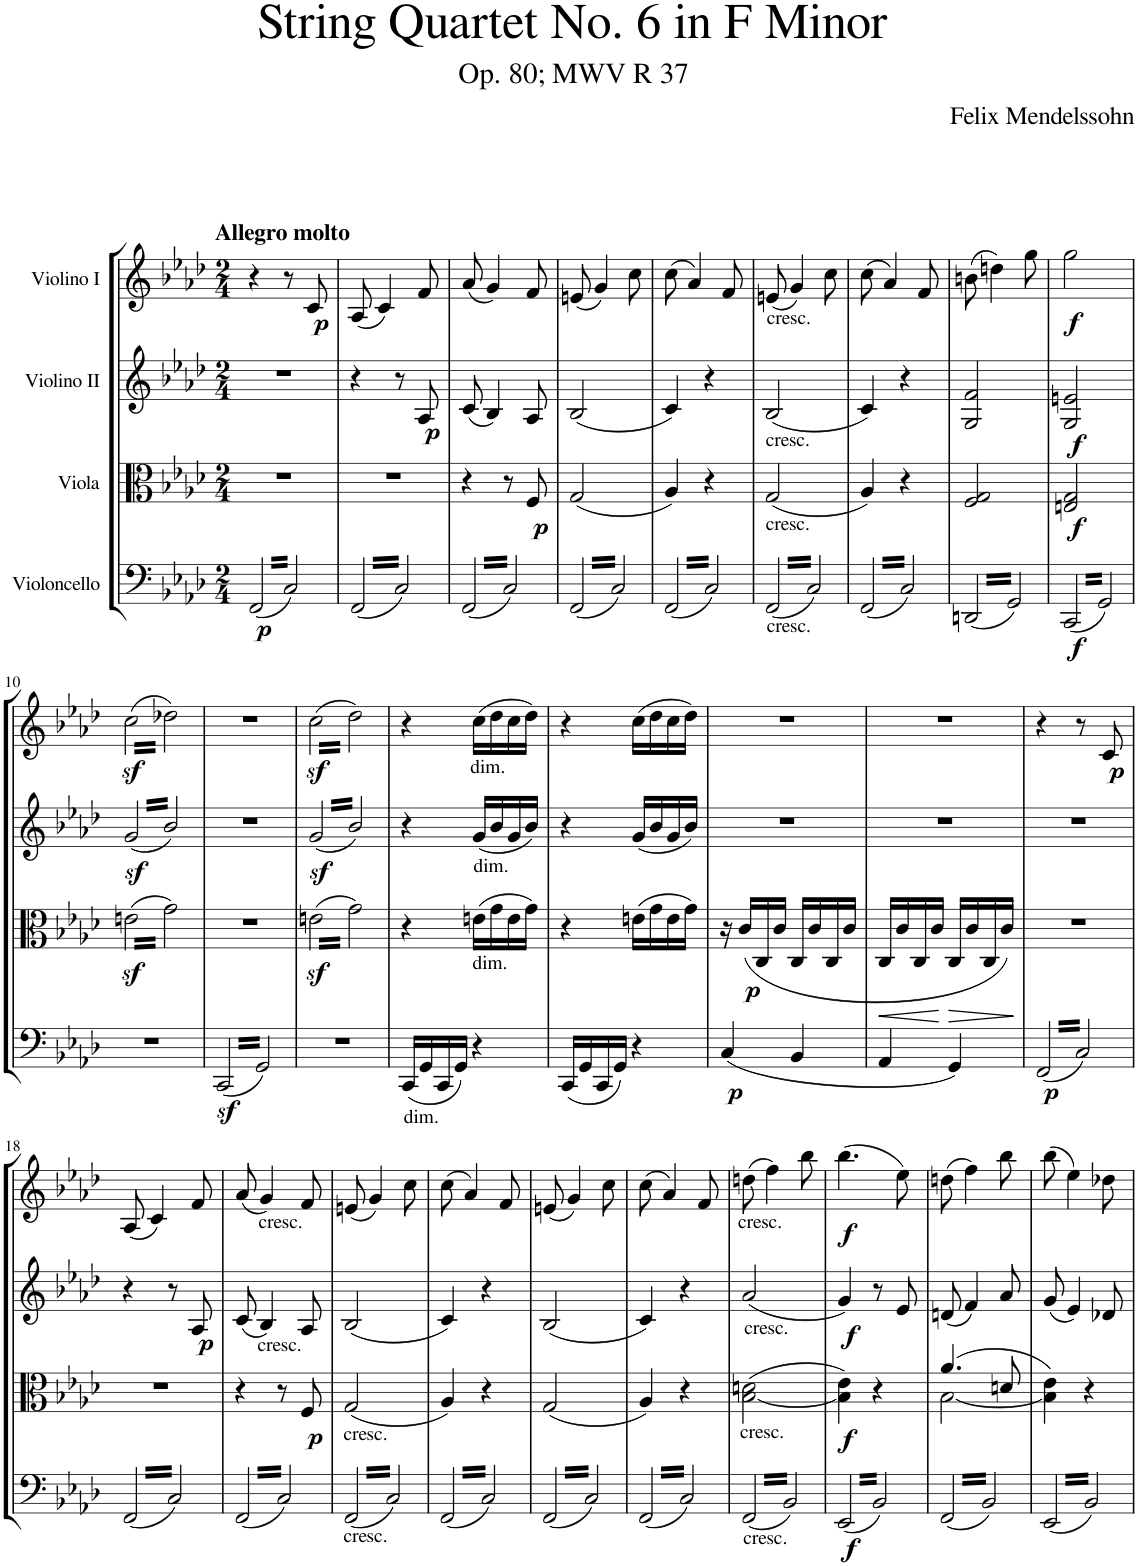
**kern	**dynam	**kern	**dynam	**kern	**dynam	**kern	**dynam
*part4	*part4	*part3	*part3	*part2	*part2	*part1	*part1
*staff4	*staff4	*staff3	*staff3	*staff2	*staff2	*staff1	*staff1
*I"Violoncello	*	*I"Viola	*	*I"Violino II	*	*I"Violino I	*
*I'Vc	*	*I'Vla	*	*I'Vln	*	*I'Vln	*
*clefF4	*	*clefC3	*	*clefG2	*	*clefG2	*
*k[b-e-a-d-]	*	*k[b-e-a-d-]	*	*k[b-e-a-d-]	*	*k[b-e-a-d-]	*
*M2/4	*	*M2/4	*	*M2/4	*	*M2/4	*
=1	=1	=1	=1	=1	=1	=1	=1
!	!	!	!	!	!	!LO:TX:a:B:t=Allegro molto	!
!	!LO:DY:b	!	!	!	!	!	!
*tremolo	*	*	*	*	*	*	*
(32FF/LLL	p	2r	.	2r	.	4r	.
32C/)	.	.	.	.	.	.	.
32FF/	.	.	.	.	.	.	.
32C/)	.	.	.	.	.	.	.
32FF/	.	.	.	.	.	.	.
32C/)	.	.	.	.	.	.	.
32FF/	.	.	.	.	.	.	.
32C/)	.	.	.	.	.	.	.
32FF/	.	.	.	.	.	8r	.
32C/)	.	.	.	.	.	.	.
32FF/	.	.	.	.	.	.	.
32C/)	.	.	.	.	.	.	.
!	!	!	!	!	!	!	!LO:DY:b
32FF/	.	.	.	.	.	8c/	p
32C/)	.	.	.	.	.	.	.
32FF/	.	.	.	.	.	.	.
32C/)JJJ	.	.	.	.	.	.	.
=2	=2	=2	=2	=2	=2	=2	=2
(32FF/LLL	.	2r	.	4r	.	(8A-/	.
32C/)	.	.	.	.	.	.	.
32FF/	.	.	.	.	.	.	.
32C/)	.	.	.	.	.	.	.
32FF/	.	.	.	.	.	4c/)	.
32C/)	.	.	.	.	.	.	.
32FF/	.	.	.	.	.	.	.
32C/)	.	.	.	.	.	.	.
32FF/	.	.	.	8r	.	.	.
32C/)	.	.	.	.	.	.	.
32FF/	.	.	.	.	.	.	.
32C/)	.	.	.	.	.	.	.
!	!	!	!	!	!LO:DY:b	!	!
32FF/	.	.	.	8A-/	p	8f/	.
32C/)	.	.	.	.	.	.	.
32FF/	.	.	.	.	.	.	.
32C/)JJJ	.	.	.	.	.	.	.
=3	=3	=3	=3	=3	=3	=3	=3
(32FF/LLL	.	4r	.	(8c/	.	(8a-/	.
32C/)	.	.	.	.	.	.	.
32FF/	.	.	.	.	.	.	.
32C/)	.	.	.	.	.	.	.
32FF/	.	.	.	4B-/)	.	4g/)	.
32C/)	.	.	.	.	.	.	.
32FF/	.	.	.	.	.	.	.
32C/)	.	.	.	.	.	.	.
32FF/	.	8r	.	.	.	.	.
32C/)	.	.	.	.	.	.	.
32FF/	.	.	.	.	.	.	.
32C/)	.	.	.	.	.	.	.
!	!	!	!LO:DY:b	!	!	!	!
32FF/	.	8F/	p	8A-/	.	8f/	.
32C/)	.	.	.	.	.	.	.
32FF/	.	.	.	.	.	.	.
32C/)JJJ	.	.	.	.	.	.	.
=4	=4	=4	=4	=4	=4	=4	=4
(32FF/LLL	.	(2G/	.	(2B-/	.	(8en/	.
32C/)	.	.	.	.	.	.	.
32FF/	.	.	.	.	.	.	.
32C/)	.	.	.	.	.	.	.
32FF/	.	.	.	.	.	4g/)	.
32C/)	.	.	.	.	.	.	.
32FF/	.	.	.	.	.	.	.
32C/)	.	.	.	.	.	.	.
32FF/	.	.	.	.	.	.	.
32C/)	.	.	.	.	.	.	.
32FF/	.	.	.	.	.	.	.
32C/)	.	.	.	.	.	.	.
32FF/	.	.	.	.	.	8cc\	.
32C/)	.	.	.	.	.	.	.
32FF/	.	.	.	.	.	.	.
32C/)JJJ	.	.	.	.	.	.	.
=5	=5	=5	=5	=5	=5	=5	=5
(32FF/LLL	.	4A-/)	.	4c/)	.	(8cc\	.
32C/)	.	.	.	.	.	.	.
32FF/	.	.	.	.	.	.	.
32C/)	.	.	.	.	.	.	.
32FF/	.	.	.	.	.	4a-/)	.
32C/)	.	.	.	.	.	.	.
32FF/	.	.	.	.	.	.	.
32C/)	.	.	.	.	.	.	.
32FF/	.	4r	.	4r	.	.	.
32C/)	.	.	.	.	.	.	.
32FF/	.	.	.	.	.	.	.
32C/)	.	.	.	.	.	.	.
32FF/	.	.	.	.	.	8f/	.
32C/)	.	.	.	.	.	.	.
32FF/	.	.	.	.	.	.	.
32C/)JJJ	.	.	.	.	.	.	.
=6	=6	=6	=6	=6	=6	=6	=6
!	!	!	!	!	!	!LO:TX:b:t=cresc.	!
!	!	!	!	!LO:TX:b:t=cresc.	!	!	!
!	!	!LO:TX:b:t=cresc.	!	!	!	!	!
!LO:TX:b:t=cresc.	!	!	!	!	!	!	!
(32FF/LLL	.	(2G/	.	(2B-/	.	(8en/	.
32C/)	.	.	.	.	.	.	.
32FF/	.	.	.	.	.	.	.
32C/)	.	.	.	.	.	.	.
32FF/	.	.	.	.	.	4g/)	.
32C/)	.	.	.	.	.	.	.
32FF/	.	.	.	.	.	.	.
32C/)	.	.	.	.	.	.	.
32FF/	.	.	.	.	.	.	.
32C/)	.	.	.	.	.	.	.
32FF/	.	.	.	.	.	.	.
32C/)	.	.	.	.	.	.	.
32FF/	.	.	.	.	.	8cc\	.
32C/)	.	.	.	.	.	.	.
32FF/	.	.	.	.	.	.	.
32C/)JJJ	.	.	.	.	.	.	.
=7	=7	=7	=7	=7	=7	=7	=7
(32FF/LLL	.	4A-/)	.	4c/)	.	(8cc\	.
32C/)	.	.	.	.	.	.	.
32FF/	.	.	.	.	.	.	.
32C/)	.	.	.	.	.	.	.
32FF/	.	.	.	.	.	4a-/)	.
32C/)	.	.	.	.	.	.	.
32FF/	.	.	.	.	.	.	.
32C/)	.	.	.	.	.	.	.
32FF/	.	4r	.	4r	.	.	.
32C/)	.	.	.	.	.	.	.
32FF/	.	.	.	.	.	.	.
32C/)	.	.	.	.	.	.	.
32FF/	.	.	.	.	.	8f/	.
32C/)	.	.	.	.	.	.	.
32FF/	.	.	.	.	.	.	.
32C/)JJJ	.	.	.	.	.	.	.
=8	=8	=8	=8	=8	=8	=8	=8
(32DDn/LLL	.	2F/ 2G/	.	2G/ 2f/	.	(8bn\	.
32GG/)	.	.	.	.	.	.	.
32DDn/	.	.	.	.	.	.	.
32GG/)	.	.	.	.	.	.	.
32DDn/	.	.	.	.	.	4ddn\)	.
32GG/)	.	.	.	.	.	.	.
32DDn/	.	.	.	.	.	.	.
32GG/)	.	.	.	.	.	.	.
32DDn/	.	.	.	.	.	.	.
32GG/)	.	.	.	.	.	.	.
32DDn/	.	.	.	.	.	.	.
32GG/)	.	.	.	.	.	.	.
32DDn/	.	.	.	.	.	8gg\	.
32GG/)	.	.	.	.	.	.	.
32DDn/	.	.	.	.	.	.	.
32GG/)JJJ	.	.	.	.	.	.	.
=9	=9	=9	=9	=9	=9	=9	=9
!	!LO:DY:b	!	!LO:DY:b	!	!LO:DY:b	!	!LO:DY:b
(32CC/LLL	f	2En/ 2G/	f	2G/ 2en/	f	2gg\	f
32GG/)	.	.	.	.	.	.	.
32CC/	.	.	.	.	.	.	.
32GG/)	.	.	.	.	.	.	.
32CC/	.	.	.	.	.	.	.
32GG/)	.	.	.	.	.	.	.
32CC/	.	.	.	.	.	.	.
32GG/)	.	.	.	.	.	.	.
32CC/	.	.	.	.	.	.	.
32GG/)	.	.	.	.	.	.	.
32CC/	.	.	.	.	.	.	.
32GG/)	.	.	.	.	.	.	.
32CC/	.	.	.	.	.	.	.
32GG/)	.	.	.	.	.	.	.
32CC/	.	.	.	.	.	.	.
32GG/)JJJ	.	.	.	.	.	.	.
!!LO:LB:g=z
=10	=10	=10	=10	=10	=10	=10	=10
*	*	*tremolo	*	*	*	*	*
*	*	*	*	*tremolo	*	*	*
*	*	*	*	*	*	*tremolo	*
2r	.	(32enz<\LLL	.	(32gz</LLL	.	(32ccz<\LLL	.
.	.	32g\)	.	32b-/)	.	32dd-X\)	.
.	.	32enz<\	.	32gz</	.	32ccz<\	.
.	.	32g\)	.	32b-/)	.	32dd-X\)	.
.	.	32enz<\	.	32gz</	.	32ccz<\	.
.	.	32g\)	.	32b-/)	.	32dd-X\)	.
.	.	32enz<\	.	32gz</	.	32ccz<\	.
.	.	32g\)	.	32b-/)	.	32dd-X\)	.
.	.	32enz<\	.	32gz</	.	32ccz<\	.
.	.	32g\)	.	32b-/)	.	32dd-X\)	.
.	.	32enz<\	.	32gz</	.	32ccz<\	.
.	.	32g\)	.	32b-/)	.	32dd-X\)	.
.	.	32enz<\	.	32gz</	.	32ccz<\	.
.	.	32g\)	.	32b-/)	.	32dd-X\)	.
.	.	32enz<\	.	32gz</	.	32ccz<\	.
.	.	32g\)JJJ	.	32b-/)JJJ	.	32dd-X\)JJJ	.
=11	=11	=11	=11	=11	=11	=11	=11
(32CCz</LLL	.	2r	.	2r	.	2r	.
32GG/)	.	.	.	.	.	.	.
32CCz</	.	.	.	.	.	.	.
32GG/)	.	.	.	.	.	.	.
32CCz</	.	.	.	.	.	.	.
32GG/)	.	.	.	.	.	.	.
32CCz</	.	.	.	.	.	.	.
32GG/)	.	.	.	.	.	.	.
32CCz</	.	.	.	.	.	.	.
32GG/)	.	.	.	.	.	.	.
32CCz</	.	.	.	.	.	.	.
32GG/)	.	.	.	.	.	.	.
32CCz</	.	.	.	.	.	.	.
32GG/)	.	.	.	.	.	.	.
32CCz</	.	.	.	.	.	.	.
32GG/)JJJ	.	.	.	.	.	.	.
*Xtremolo	*	*	*	*	*	*	*
=12	=12	=12	=12	=12	=12	=12	=12
2r	.	(32enz<\LLL	.	(32gz</LLL	.	(32ccz<\LLL	.
.	.	32g\)	.	32b-/)	.	32dd-\)	.
.	.	32enz<\	.	32gz</	.	32ccz<\	.
.	.	32g\)	.	32b-/)	.	32dd-\)	.
.	.	32enz<\	.	32gz</	.	32ccz<\	.
.	.	32g\)	.	32b-/)	.	32dd-\)	.
.	.	32enz<\	.	32gz</	.	32ccz<\	.
.	.	32g\)	.	32b-/)	.	32dd-\)	.
.	.	32enz<\	.	32gz</	.	32ccz<\	.
.	.	32g\)	.	32b-/)	.	32dd-\)	.
.	.	32enz<\	.	32gz</	.	32ccz<\	.
.	.	32g\)	.	32b-/)	.	32dd-\)	.
.	.	32enz<\	.	32gz</	.	32ccz<\	.
.	.	32g\)	.	32b-/)	.	32dd-\)	.
.	.	32enz<\	.	32gz</	.	32ccz<\	.
.	.	32g\)JJJ	.	32b-/)JJJ	.	32dd-\)JJJ	.
*	*	*	*	*	*	*Xtremolo	*
*	*	*	*	*Xtremolo	*	*	*
*	*	*Xtremolo	*	*	*	*	*
=13	=13	=13	=13	=13	=13	=13	=13
!LO:TX:b:t=dim.	!	!	!	!	!	!	!
(16CC/LL	.	4r	.	4r	.	4r	.
.	.	.	.	.	.	.	.
16GG/	.	.	.	.	.	.	.
.	.	.	.	.	.	.	.
16CC/	.	.	.	.	.	.	.
.	.	.	.	.	.	.	.
16GG/JJ)	.	.	.	.	.	.	.
.	.	.	.	.	.	.	.
!	!	!	!	!	!	!LO:TX:b:t=dim.	!
!	!	!	!	!LO:TX:b:t=dim.	!	!	!
!	!	!LO:TX:b:t=dim.	!	!	!	!	!
4r	.	(16en\LL	.	(16g/LL	.	(16cc\LL	.
.	.	16g\	.	16b-/	.	16dd-\	.
.	.	16e\	.	16g/	.	16cc\	.
.	.	16g\JJ)	.	16b-/JJ)	.	16dd-\JJ)	.
=14	=14	=14	=14	=14	=14	=14	=14
(16CC/LL	.	4r	.	4r	.	4r	.
16GG/	.	.	.	.	.	.	.
16CC/	.	.	.	.	.	.	.
16GG/JJ)	.	.	.	.	.	.	.
4r	.	(16en\LL	.	(16g/LL	.	(16cc\LL	.
.	.	16g\	.	16b-/	.	16dd-\	.
.	.	16e\	.	16g/	.	16cc\	.
.	.	16g\JJ)	.	16b-/JJ)	.	16dd-\JJ)	.
=15	=15	=15	=15	=15	=15	=15	=15
!	!LO:DY:b	!	!	!	!	!	!
(4C/	p	16r	.	2r	.	2r	.
!	!	!	!LO:DY:b	!	!	!	!
.	.	(16c/LL	p	.	.	.	.
.	.	16C/	.	.	.	.	.
.	.	16c/JJ	.	.	.	.	.
4BB-/	.	16C/LL	.	.	.	.	.
.	.	16c/	.	.	.	.	.
.	.	16C/	.	.	.	.	.
.	.	16c/JJ	.	.	.	.	.
=16	=16	=16	=16	=16	=16	=16	=16
!	!	!	!LO:HP:b	!	!	!	!
4AA-/	.	16C/LL	<	2r	.	2r	.
.	.	16c/	.	.	.	.	.
.	.	16C/	.	.	.	.	.
.	.	16c/JJ	.	.	.	.	.
!	!	!	!LO:HP:n=1:b	!	!	!	!
4GG/)	.	16C/LL	[ >	.	.	.	.
.	.	16c/	.	.	.	.	.
.	.	16C/	.	.	.	.	.
.	.	16c/JJ)	.	.	.	.	.
.	.	.	]	.	.	.	.
=17	=17	=17	=17	=17	=17	=17	=17
!	!LO:DY:b	!	!	!	!	!	!
*tremolo	*	*	*	*	*	*	*
(32FF/LLL	p	2r	.	2r	.	4r	.
32C/)	.	.	.	.	.	.	.
32FF/	.	.	.	.	.	.	.
32C/)	.	.	.	.	.	.	.
32FF/	.	.	.	.	.	.	.
32C/)	.	.	.	.	.	.	.
32FF/	.	.	.	.	.	.	.
32C/)	.	.	.	.	.	.	.
32FF/	.	.	.	.	.	8r	.
32C/)	.	.	.	.	.	.	.
32FF/	.	.	.	.	.	.	.
32C/)	.	.	.	.	.	.	.
!	!	!	!	!	!	!	!LO:DY:b
32FF/	.	.	.	.	.	8c/	p
32C/)	.	.	.	.	.	.	.
32FF/	.	.	.	.	.	.	.
32C/)JJJ	.	.	.	.	.	.	.
!!LO:LB:g=z
=18	=18	=18	=18	=18	=18	=18	=18
(32FF/LLL	.	2r	.	4r	.	(8A-/	.
32C/)	.	.	.	.	.	.	.
32FF/	.	.	.	.	.	.	.
32C/)	.	.	.	.	.	.	.
32FF/	.	.	.	.	.	4c/)	.
32C/)	.	.	.	.	.	.	.
32FF/	.	.	.	.	.	.	.
32C/)	.	.	.	.	.	.	.
32FF/	.	.	.	8r	.	.	.
32C/)	.	.	.	.	.	.	.
32FF/	.	.	.	.	.	.	.
32C/)	.	.	.	.	.	.	.
!	!	!	!	!	!LO:DY:b	!	!
32FF/	.	.	.	8A-/	p	8f/	.
32C/)	.	.	.	.	.	.	.
32FF/	.	.	.	.	.	.	.
32C/)JJJ	.	.	.	.	.	.	.
=19	=19	=19	=19	=19	=19	=19	=19
(32FF/LLL	.	4r	.	(8c/	.	(8a-/	.
32C/)	.	.	.	.	.	.	.
32FF/	.	.	.	.	.	.	.
32C/)	.	.	.	.	.	.	.
!	!	!	!	!	!	!LO:TX:b:t=cresc.	!
!	!	!	!	!LO:TX:b:t=cresc.	!	!	!
32FF/	.	.	.	4B-/)	.	4g/)	.
32C/)	.	.	.	.	.	.	.
32FF/	.	.	.	.	.	.	.
32C/)	.	.	.	.	.	.	.
32FF/	.	8r	.	.	.	.	.
32C/)	.	.	.	.	.	.	.
32FF/	.	.	.	.	.	.	.
32C/)	.	.	.	.	.	.	.
!	!	!	!LO:DY:b	!	!	!	!
32FF/	.	8F/	p	8A-/	.	8f/	.
32C/)	.	.	.	.	.	.	.
32FF/	.	.	.	.	.	.	.
32C/)JJJ	.	.	.	.	.	.	.
=20	=20	=20	=20	=20	=20	=20	=20
!	!	!LO:TX:b:t=cresc.	!	!	!	!	!
!LO:TX:b:t=cresc.	!	!	!	!	!	!	!
(32FF/LLL	.	(2G/	.	(2B-/	.	(8en/	.
32C/)	.	.	.	.	.	.	.
32FF/	.	.	.	.	.	.	.
32C/)	.	.	.	.	.	.	.
32FF/	.	.	.	.	.	4g/)	.
32C/)	.	.	.	.	.	.	.
32FF/	.	.	.	.	.	.	.
32C/)	.	.	.	.	.	.	.
32FF/	.	.	.	.	.	.	.
32C/)	.	.	.	.	.	.	.
32FF/	.	.	.	.	.	.	.
32C/)	.	.	.	.	.	.	.
32FF/	.	.	.	.	.	8cc\	.
32C/)	.	.	.	.	.	.	.
32FF/	.	.	.	.	.	.	.
32C/)JJJ	.	.	.	.	.	.	.
=21	=21	=21	=21	=21	=21	=21	=21
(32FF/LLL	.	4A-/)	.	4c/)	.	(8cc\	.
32C/)	.	.	.	.	.	.	.
32FF/	.	.	.	.	.	.	.
32C/)	.	.	.	.	.	.	.
32FF/	.	.	.	.	.	4a-/)	.
32C/)	.	.	.	.	.	.	.
32FF/	.	.	.	.	.	.	.
32C/)	.	.	.	.	.	.	.
32FF/	.	4r	.	4r	.	.	.
32C/)	.	.	.	.	.	.	.
32FF/	.	.	.	.	.	.	.
32C/)	.	.	.	.	.	.	.
32FF/	.	.	.	.	.	8f/	.
32C/)	.	.	.	.	.	.	.
32FF/	.	.	.	.	.	.	.
32C/)JJJ	.	.	.	.	.	.	.
=22	=22	=22	=22	=22	=22	=22	=22
(32FF/LLL	.	(2G/	.	(2B-/	.	(8en/	.
32C/)	.	.	.	.	.	.	.
32FF/	.	.	.	.	.	.	.
32C/)	.	.	.	.	.	.	.
32FF/	.	.	.	.	.	4g/)	.
32C/)	.	.	.	.	.	.	.
32FF/	.	.	.	.	.	.	.
32C/)	.	.	.	.	.	.	.
32FF/	.	.	.	.	.	.	.
32C/)	.	.	.	.	.	.	.
32FF/	.	.	.	.	.	.	.
32C/)	.	.	.	.	.	.	.
32FF/	.	.	.	.	.	8cc\	.
32C/)	.	.	.	.	.	.	.
32FF/	.	.	.	.	.	.	.
32C/)JJJ	.	.	.	.	.	.	.
=23	=23	=23	=23	=23	=23	=23	=23
(32FF/LLL	.	4A-/)	.	4c/)	.	(8cc\	.
32C/)	.	.	.	.	.	.	.
32FF/	.	.	.	.	.	.	.
32C/)	.	.	.	.	.	.	.
32FF/	.	.	.	.	.	4a-/)	.
32C/)	.	.	.	.	.	.	.
32FF/	.	.	.	.	.	.	.
32C/)	.	.	.	.	.	.	.
32FF/	.	4r	.	4r	.	.	.
32C/)	.	.	.	.	.	.	.
32FF/	.	.	.	.	.	.	.
32C/)	.	.	.	.	.	.	.
32FF/	.	.	.	.	.	8f/	.
32C/)	.	.	.	.	.	.	.
32FF/	.	.	.	.	.	.	.
32C/)JJJ	.	.	.	.	.	.	.
=24	=24	=24	=24	=24	=24	=24	=24
!	!	!	!	!	!	!LO:TX:b:t=cresc.	!
!	!	!	!	!LO:TX:b:t=cresc.	!	!	!
!	!	!LO:TX:b:t=cresc.	!	!	!	!	!
!LO:TX:b:t=cresc.	!	!	!	!	!	!	!
(32FF/LLL	.	([2B-\ 2dn\	.	(2a-/	.	(8ddn\	.
32BB-/)	.	.	.	.	.	.	.
32FF/	.	.	.	.	.	.	.
32BB-/)	.	.	.	.	.	.	.
32FF/	.	.	.	.	.	4ff\)	.
32BB-/)	.	.	.	.	.	.	.
32FF/	.	.	.	.	.	.	.
32BB-/)	.	.	.	.	.	.	.
32FF/	.	.	.	.	.	.	.
32BB-/)	.	.	.	.	.	.	.
32FF/	.	.	.	.	.	.	.
32BB-/)	.	.	.	.	.	.	.
32FF/	.	.	.	.	.	8bb-\	.
32BB-/)	.	.	.	.	.	.	.
32FF/	.	.	.	.	.	.	.
32BB-/)JJJ	.	.	.	.	.	.	.
=25	=25	=25	=25	=25	=25	=25	=25
!	!LO:DY:b	!	!LO:DY:b	!	!LO:DY:b	!	!LO:DY:b
(32EE-/LLL	f	4B-\] 4e-\)	f	4g/)	f	(4.bb-\	f
32BB-/)	.	.	.	.	.	.	.
32EE-/	.	.	.	.	.	.	.
32BB-/)	.	.	.	.	.	.	.
32EE-/	.	.	.	.	.	.	.
32BB-/)	.	.	.	.	.	.	.
32EE-/	.	.	.	.	.	.	.
32BB-/)	.	.	.	.	.	.	.
32EE-/	.	4r	.	8r	.	.	.
32BB-/)	.	.	.	.	.	.	.
32EE-/	.	.	.	.	.	.	.
32BB-/)	.	.	.	.	.	.	.
32EE-/	.	.	.	8e-/	.	8ee-\)	.
32BB-/)	.	.	.	.	.	.	.
32EE-/	.	.	.	.	.	.	.
32BB-/)JJJ	.	.	.	.	.	.	.
=26	=26	=26	=26	=26	=26	=26	=26
*	*	*^	*	*	*	*	*
(32FF/LLL	.	(4.a-/	[2B-\	.	(8dn/	.	(8ddn\	.
32BB-/)	.	.	.	.	.	.	.	.
32FF/	.	.	.	.	.	.	.	.
32BB-/)	.	.	.	.	.	.	.	.
32FF/	.	.	.	.	4f/)	.	4ff\)	.
32BB-/)	.	.	.	.	.	.	.	.
32FF/	.	.	.	.	.	.	.	.
32BB-/)	.	.	.	.	.	.	.	.
32FF/	.	.	.	.	.	.	.	.
32BB-/)	.	.	.	.	.	.	.	.
32FF/	.	.	.	.	.	.	.	.
32BB-/)	.	.	.	.	.	.	.	.
32FF/	.	8dn/	.	.	8a-/	.	8bb-\	.
32BB-/)	.	.	.	.	.	.	.	.
32FF/	.	.	.	.	.	.	.	.
32BB-/)JJJ	.	.	.	.	.	.	.	.
*	*	*v	*v	*	*	*	*	*
=27	=27	=27	=27	=27	=27	=27	=27
(32EE-/LLL	.	4B-\] 4e-\)	.	(8g/	.	(8bb-\	.
32BB-/)	.	.	.	.	.	.	.
32EE-/	.	.	.	.	.	.	.
32BB-/)	.	.	.	.	.	.	.
32EE-/	.	.	.	4e-/)	.	4ee-\)	.
32BB-/)	.	.	.	.	.	.	.
32EE-/	.	.	.	.	.	.	.
32BB-/)	.	.	.	.	.	.	.
32EE-/	.	4r	.	.	.	.	.
32BB-/)	.	.	.	.	.	.	.
32EE-/	.	.	.	.	.	.	.
32BB-/)	.	.	.	.	.	.	.
32EE-/	.	.	.	8d-X/	.	8dd-X\	.
32BB-/)	.	.	.	.	.	.	.
32EE-/	.	.	.	.	.	.	.
32BB-/)JJJ	.	.	.	.	.	.	.
*Xtremolo	*	*	*	*	*	*	*
.	.	.	.	.	.	.	.
.	.	.	.	.	.	.	.
.	.	.	.	.	.	.	.
.	.	.	.	.	.	.	.
.	.	.	.	.	.	.	.
.	.	.	.	.	.	.	.
.	.	.	.	.	.	.	.
.	.	.	.	.	.	.	.
=	=	=	=	=	=	=	=
*-	*-	*-	*-	*-	*-	*-	*-
